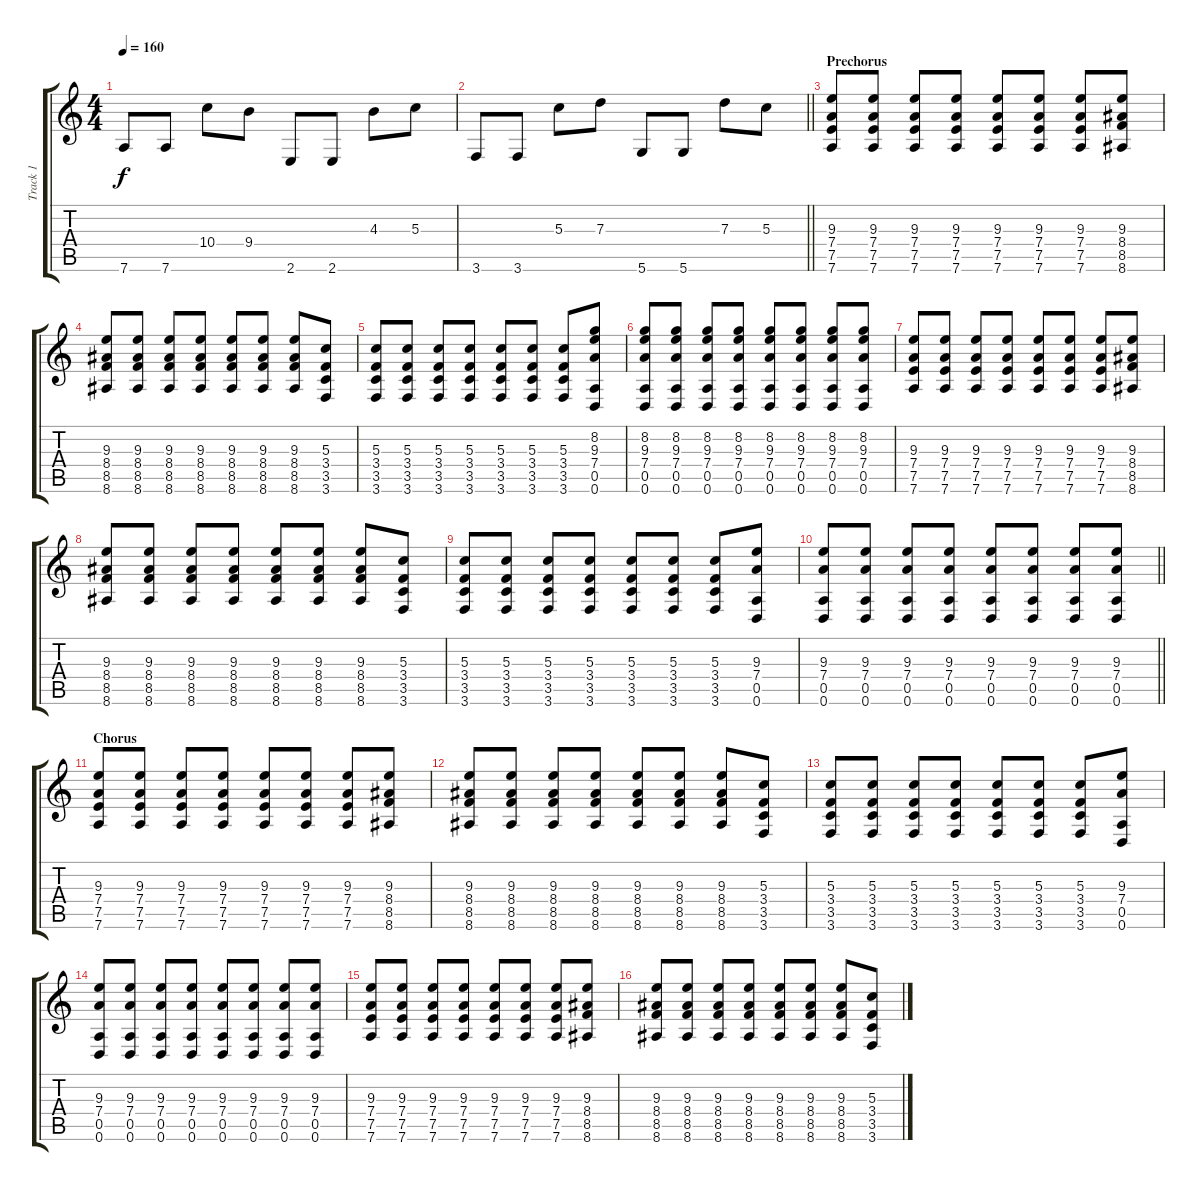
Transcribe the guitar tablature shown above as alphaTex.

\track ("Track 1" "Track 1") {instrument distortionguitar}
\staff {score tabs}
\tuning (E4 B3 G3 D3 A2 D2) {hide}
\ts (4 4)
\tempo 160
\clef g2
\ks c
7.6.8{dy f} 7.6.8 10.4.8 9.4.8 2.6.8 2.6.8 4.3.8 5.3.8 |
\barLineRight lightlight
3.6.8 3.6.8 5.3.8 7.3.8 5.6.8 5.6.8 7.3.8 5.3.8 |
\section ("" "Prechorus")
(9.3 7.4 7.5 7.6).8 (9.3 7.4 7.5 7.6).8 (9.3 7.4 7.5 7.6).8 (9.3 7.4 7.5 7.6).8 (9.3 7.4 7.5 7.6).8 (9.3 7.4 7.5 7.6).8 (9.3 7.4 7.5 7.6).8 (9.3 8.4 8.5 8.6).8 |
(9.3 8.4 8.5 8.6).8 (9.3 8.4 8.5 8.6).8 (9.3 8.4 8.5 8.6).8 (9.3 8.4 8.5 8.6).8 (9.3 8.4 8.5 8.6).8 (9.3 8.4 8.5 8.6).8 (9.3 8.4 8.5 8.6).8 (5.3 3.4 3.5 3.6).8 |
(5.3 3.4 3.5 3.6).8 (5.3 3.4 3.5 3.6).8 (5.3 3.4 3.5 3.6).8 (5.3 3.4 3.5 3.6).8 (5.3 3.4 3.5 3.6).8 (5.3 3.4 3.5 3.6).8 (5.3 3.4 3.5 3.6).8 (8.2 9.3 7.4 0.5 0.6).8 |
(8.2 9.3 7.4 0.5 0.6).8 (8.2 9.3 7.4 0.5 0.6).8 (8.2 9.3 7.4 0.5 0.6).8 (8.2 9.3 7.4 0.5 0.6).8 (8.2 9.3 7.4 0.5 0.6).8 (8.2 9.3 7.4 0.5 0.6).8 (8.2 9.3 7.4 0.5 0.6).8 (8.2 9.3 7.4 0.5 0.6).8 |
(9.3 7.4 7.5 7.6).8 (9.3 7.4 7.5 7.6).8 (9.3 7.4 7.5 7.6).8 (9.3 7.4 7.5 7.6).8 (9.3 7.4 7.5 7.6).8 (9.3 7.4 7.5 7.6).8 (9.3 7.4 7.5 7.6).8 (9.3 8.4 8.5 8.6).8 |
(9.3 8.4 8.5 8.6).8 (9.3 8.4 8.5 8.6).8 (9.3 8.4 8.5 8.6).8 (9.3 8.4 8.5 8.6).8 (9.3 8.4 8.5 8.6).8 (9.3 8.4 8.5 8.6).8 (9.3 8.4 8.5 8.6).8 (5.3 3.4 3.5 3.6).8 |
(5.3 3.4 3.5 3.6).8 (5.3 3.4 3.5 3.6).8 (5.3 3.4 3.5 3.6).8 (5.3 3.4 3.5 3.6).8 (5.3 3.4 3.5 3.6).8 (5.3 3.4 3.5 3.6).8 (5.3 3.4 3.5 3.6).8 (9.3 7.4 0.5 0.6).8 |
\barLineRight lightlight
(9.3 7.4 0.5 0.6).8 (9.3 7.4 0.5 0.6).8 (9.3 7.4 0.5 0.6).8 (9.3 7.4 0.5 0.6).8 (9.3 7.4 0.5 0.6).8 (9.3 7.4 0.5 0.6).8 (9.3 7.4 0.5 0.6).8 (9.3 7.4 0.5 0.6).8 |
\section ("" "Chorus")
(9.3 7.4 7.5 7.6).8 (9.3 7.4 7.5 7.6).8 (9.3 7.4 7.5 7.6).8 (9.3 7.4 7.5 7.6).8 (9.3 7.4 7.5 7.6).8 (9.3 7.4 7.5 7.6).8 (9.3 7.4 7.5 7.6).8 (9.3 8.4 8.5 8.6).8 |
(9.3 8.4 8.5 8.6).8 (9.3 8.4 8.5 8.6).8 (9.3 8.4 8.5 8.6).8 (9.3 8.4 8.5 8.6).8 (9.3 8.4 8.5 8.6).8 (9.3 8.4 8.5 8.6).8 (9.3 8.4 8.5 8.6).8 (5.3 3.4 3.5 3.6).8 |
(5.3 3.4 3.5 3.6).8 (5.3 3.4 3.5 3.6).8 (5.3 3.4 3.5 3.6).8 (5.3 3.4 3.5 3.6).8 (5.3 3.4 3.5 3.6).8 (5.3 3.4 3.5 3.6).8 (5.3 3.4 3.5 3.6).8 (9.3 7.4 0.5 0.6).8 |
(9.3 7.4 0.5 0.6).8 (9.3 7.4 0.5 0.6).8 (9.3 7.4 0.5 0.6).8 (9.3 7.4 0.5 0.6).8 (9.3 7.4 0.5 0.6).8 (9.3 7.4 0.5 0.6).8 (9.3 7.4 0.5 0.6).8 (9.3 7.4 0.5 0.6).8 |
(9.3 7.4 7.5 7.6).8 (9.3 7.4 7.5 7.6).8 (9.3 7.4 7.5 7.6).8 (9.3 7.4 7.5 7.6).8 (9.3 7.4 7.5 7.6).8 (9.3 7.4 7.5 7.6).8 (9.3 7.4 7.5 7.6).8 (9.3 8.4 8.5 8.6).8 |
(9.3 8.4 8.5 8.6).8 (9.3 8.4 8.5 8.6).8 (9.3 8.4 8.5 8.6).8 (9.3 8.4 8.5 8.6).8 (9.3 8.4 8.5 8.6).8 (9.3 8.4 8.5 8.6).8 (9.3 8.4 8.5 8.6).8 (5.3 3.4 3.5 3.6).8
